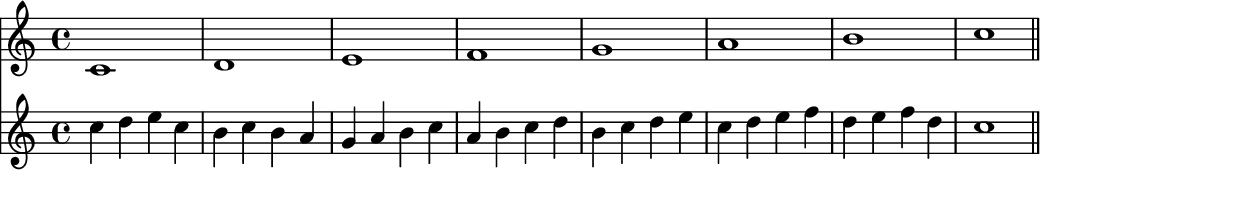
%% Generated by lilypond-book
%% Options: [indent=0\mm,line-width=512\pt]
\include "lilypond-book-preamble.ly"


% ****************************************************************
% Start cut-&-pastable-section
% ****************************************************************



\paper {
  indent = 0\mm
  line-width = 512\pt
  % offset the left padding, also add 1mm as lilypond creates cropped
  % images with a little space on the right
  line-width = #(- line-width (* mm  3.000000) (* mm 1))
}

\layout {
  
}





% ****************************************************************
% ly snippet:
% ****************************************************************
\sourcefileline 60
<< 
\new Staff {
\relative c' {
c1 d e f g a b c \bar "||"
}}
\new Staff { 
\relative c'' {
c4 d e c b c b a g a b c a b c d b c d e c d e f d e f d c1
}}>>




% ****************************************************************
% end ly snippet
% ****************************************************************
